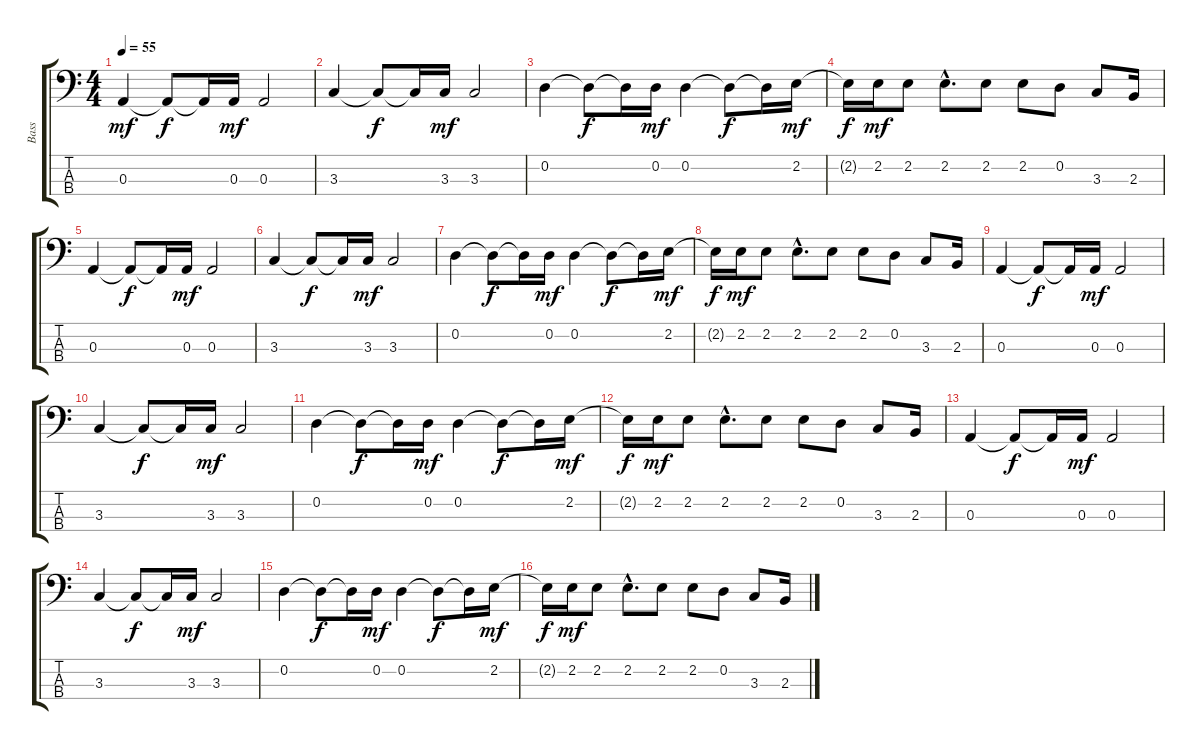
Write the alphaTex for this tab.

\track ("Bass" "Bass") {instrument acousticbass}
\staff {score tabs}
\tuning (G2 D2 A1 E1) {hide}
\ts (4 4)
\tempo 55
\clef f4
\ks c
0.3.4{dy mf} 0.3{t}.8{dy f} 0.3{t}.16 0.3.16{dy mf} 0.3.2 |
3.3.4 3.3{t}.8{dy f} 3.3{t}.16 3.3.16{dy mf} 3.3.2 |
0.2.4 0.2{t}.8{dy f} 0.2{t}.16 0.2.16{dy mf} 0.2.4 0.2{t}.8{dy f} 0.2{t}.16 2.2.16{dy mf} |
2.2{t}.16{dy f} 2.2.16{dy mf} 2.2.8 2.2{hac}.8{d} 2.2.8 2.2.8 0.2.8 3.3.8 2.3.16 |
0.3.4 0.3{t}.8{dy f} 0.3{t}.16 0.3.16{dy mf} 0.3.2 |
3.3.4 3.3{t}.8{dy f} 3.3{t}.16 3.3.16{dy mf} 3.3.2 |
0.2.4 0.2{t}.8{dy f} 0.2{t}.16 0.2.16{dy mf} 0.2.4 0.2{t}.8{dy f} 0.2{t}.16 2.2.16{dy mf} |
2.2{t}.16{dy f} 2.2.16{dy mf} 2.2.8 2.2{hac}.8{d} 2.2.8 2.2.8 0.2.8 3.3.8 2.3.16 |
0.3.4 0.3{t}.8{dy f} 0.3{t}.16 0.3.16{dy mf} 0.3.2 |
3.3.4 3.3{t}.8{dy f} 3.3{t}.16 3.3.16{dy mf} 3.3.2 |
0.2.4 0.2{t}.8{dy f} 0.2{t}.16 0.2.16{dy mf} 0.2.4 0.2{t}.8{dy f} 0.2{t}.16 2.2.16{dy mf} |
2.2{t}.16{dy f} 2.2.16{dy mf} 2.2.8 2.2{hac}.8{d} 2.2.8 2.2.8 0.2.8 3.3.8 2.3.16 |
0.3.4 0.3{t}.8{dy f} 0.3{t}.16 0.3.16{dy mf} 0.3.2 |
3.3.4 3.3{t}.8{dy f} 3.3{t}.16 3.3.16{dy mf} 3.3.2 |
0.2.4 0.2{t}.8{dy f} 0.2{t}.16 0.2.16{dy mf} 0.2.4 0.2{t}.8{dy f} 0.2{t}.16 2.2.16{dy mf} |
2.2{t}.16{dy f} 2.2.16{dy mf} 2.2.8 2.2{hac}.8{d} 2.2.8 2.2.8 0.2.8 3.3.8 2.3.16
